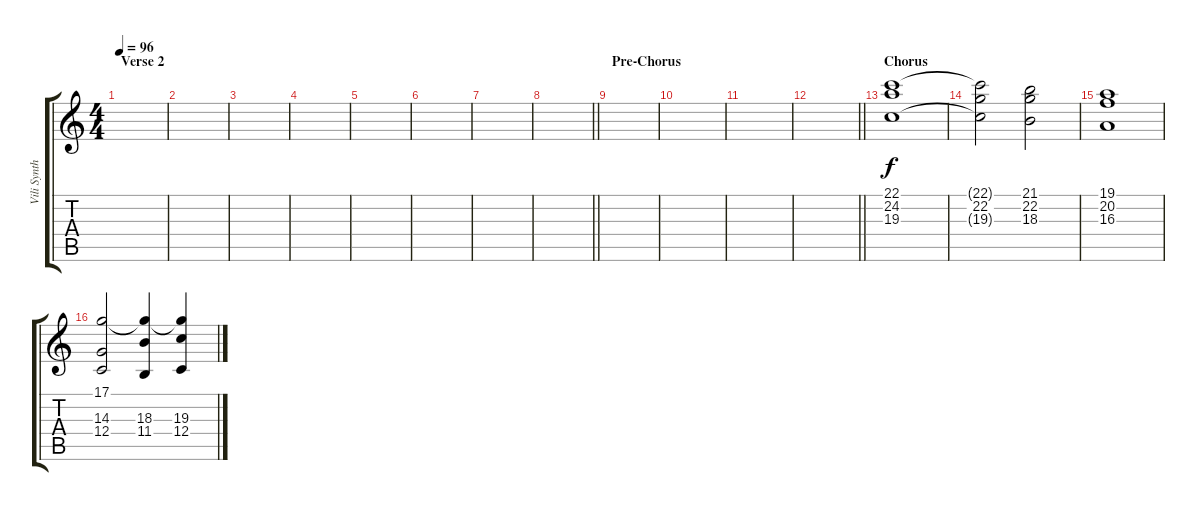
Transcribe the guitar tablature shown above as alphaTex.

\track ("Vili Synth" "Vili Synth") {instrument stringensemble1}
\staff {score tabs}
\tuning (D4 A3 F3 C3 G2 D2) {hide}
\ts (4 4)
\section ("" "Verse 2")
\tempo 96
\clef g2
\ks c
|
|
|
|
|
|
|
\barLineRight lightlight
|
\section ("" "Pre-Chorus")
|
|
|
\barLineRight lightlight
|
\section ("" "Chorus")
(22.1 24.2 19.3).1 |
(22.1{t} 22.2 19.3{t}).2 (21.1 22.2 18.3).2 |
(19.1 20.2 16.3).1 |
(17.1 14.3 12.4).2 (17.1{t} 18.3 11.4).4 (17.1{t} 19.3 12.4).4
